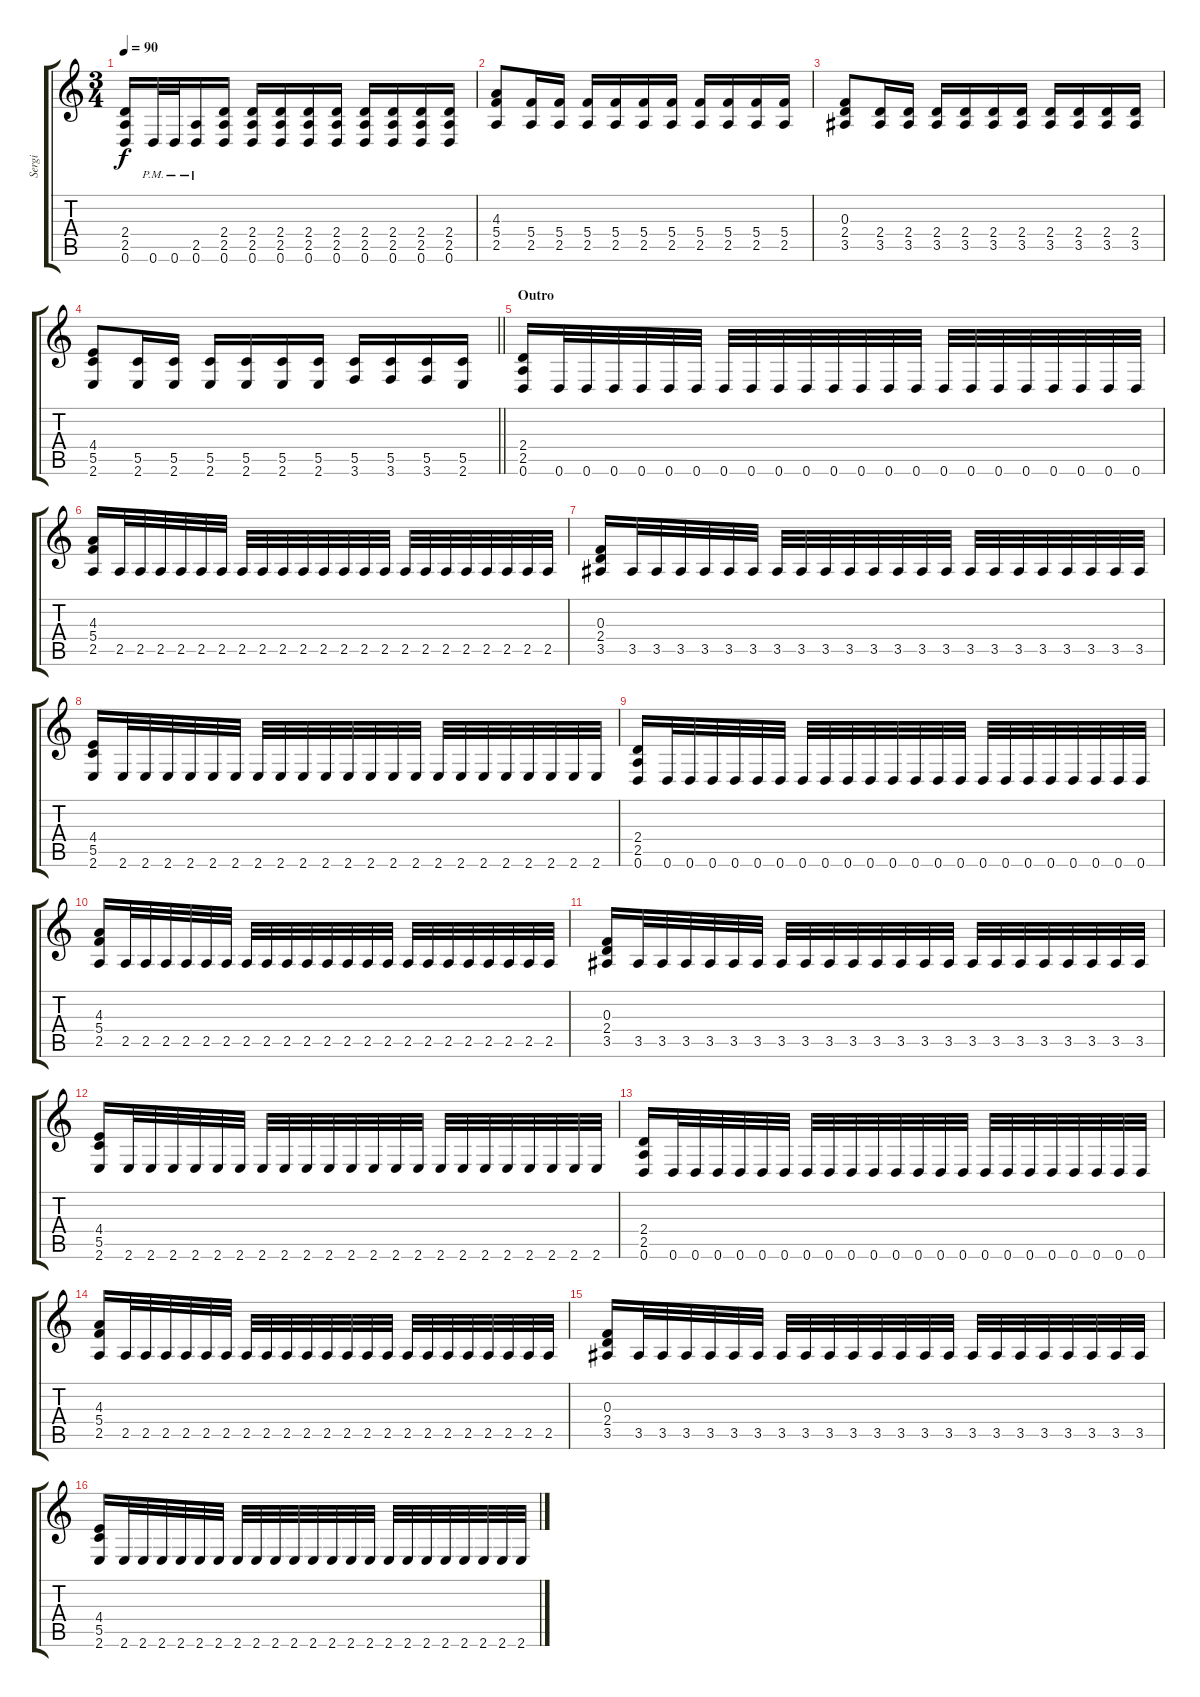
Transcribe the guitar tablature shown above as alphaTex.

\track ("Sergi" "Sergi") {instrument distortionguitar}
\staff {score tabs}
\tuning (D4 A3 F3 C3 G2 D2) {hide}
\ts (3 4)
\tempo 90
\clef g2
\ks c
(2.4 2.5 0.6).16{dy f} 0.6{pm}.32 0.6{pm}.32 (2.5{pm} 0.6{pm}).16 (2.4 2.5 0.6).16 (2.4 2.5 0.6).16 (2.4 2.5 0.6).16 (2.4 2.5 0.6).16 (2.4 2.5 0.6).16 (2.4 2.5 0.6).16 (2.4 2.5 0.6).16 (2.4 2.5 0.6).16 (2.4 2.5 0.6).16 |
(4.3 5.4 2.5).8 (5.4 2.5).16 (5.4 2.5).16 (5.4 2.5).16 (5.4 2.5).16 (5.4 2.5).16 (5.4 2.5).16 (5.4 2.5).16 (5.4 2.5).16 (5.4 2.5).16 (5.4 2.5).16 |
(0.3 2.4 3.5).8 (2.4 3.5).16 (2.4 3.5).16 (2.4 3.5).16 (2.4 3.5).16 (2.4 3.5).16 (2.4 3.5).16 (2.4 3.5).16 (2.4 3.5).16 (2.4 3.5).16 (2.4 3.5).16 |
\barLineRight lightlight
(4.4 5.5 2.6).8 (5.5 2.6).16 (5.5 2.6).16 (5.5 2.6).16 (5.5 2.6).16 (5.5 2.6).16 (5.5 2.6).16 (5.5 3.6).16 (5.5 3.6).16 (5.5 3.6).16 (5.5 2.6).16 |
\section ("" "Outro")
(2.4 2.5 0.6).16 0.6.32 0.6.32 0.6.32 0.6.32 0.6.32 0.6.32 0.6.32 0.6.32 0.6.32 0.6.32 0.6.32 0.6.32 0.6.32 0.6.32 0.6.32 0.6.32 0.6.32 0.6.32 0.6.32 0.6.32 0.6.32 0.6.32 |
(4.3 5.4 2.5).16 2.5.32 2.5.32 2.5.32 2.5.32 2.5.32 2.5.32 2.5.32 2.5.32 2.5.32 2.5.32 2.5.32 2.5.32 2.5.32 2.5.32 2.5.32 2.5.32 2.5.32 2.5.32 2.5.32 2.5.32 2.5.32 2.5.32 |
(0.3 2.4 3.5).16 3.5.32 3.5.32 3.5.32 3.5.32 3.5.32 3.5.32 3.5.32 3.5.32 3.5.32 3.5.32 3.5.32 3.5.32 3.5.32 3.5.32 3.5.32 3.5.32 3.5.32 3.5.32 3.5.32 3.5.32 3.5.32 3.5.32 |
(4.4 5.5 2.6).16 2.6.32 2.6.32 2.6.32 2.6.32 2.6.32 2.6.32 2.6.32 2.6.32 2.6.32 2.6.32 2.6.32 2.6.32 2.6.32 2.6.32 2.6.32 2.6.32 2.6.32 2.6.32 2.6.32 2.6.32 2.6.32 2.6.32 |
(2.4 2.5 0.6).16 0.6.32 0.6.32 0.6.32 0.6.32 0.6.32 0.6.32 0.6.32 0.6.32 0.6.32 0.6.32 0.6.32 0.6.32 0.6.32 0.6.32 0.6.32 0.6.32 0.6.32 0.6.32 0.6.32 0.6.32 0.6.32 0.6.32 |
(4.3 5.4 2.5).16 2.5.32 2.5.32 2.5.32 2.5.32 2.5.32 2.5.32 2.5.32 2.5.32 2.5.32 2.5.32 2.5.32 2.5.32 2.5.32 2.5.32 2.5.32 2.5.32 2.5.32 2.5.32 2.5.32 2.5.32 2.5.32 2.5.32 |
(0.3 2.4 3.5).16 3.5.32 3.5.32 3.5.32 3.5.32 3.5.32 3.5.32 3.5.32 3.5.32 3.5.32 3.5.32 3.5.32 3.5.32 3.5.32 3.5.32 3.5.32 3.5.32 3.5.32 3.5.32 3.5.32 3.5.32 3.5.32 3.5.32 |
(4.4 5.5 2.6).16 2.6.32 2.6.32 2.6.32 2.6.32 2.6.32 2.6.32 2.6.32 2.6.32 2.6.32 2.6.32 2.6.32 2.6.32 2.6.32 2.6.32 2.6.32 2.6.32 2.6.32 2.6.32 2.6.32 2.6.32 2.6.32 2.6.32 |
(2.4 2.5 0.6).16 0.6.32 0.6.32 0.6.32 0.6.32 0.6.32 0.6.32 0.6.32 0.6.32 0.6.32 0.6.32 0.6.32 0.6.32 0.6.32 0.6.32 0.6.32 0.6.32 0.6.32 0.6.32 0.6.32 0.6.32 0.6.32 0.6.32 |
(4.3 5.4 2.5).16 2.5.32 2.5.32 2.5.32 2.5.32 2.5.32 2.5.32 2.5.32 2.5.32 2.5.32 2.5.32 2.5.32 2.5.32 2.5.32 2.5.32 2.5.32 2.5.32 2.5.32 2.5.32 2.5.32 2.5.32 2.5.32 2.5.32 |
(0.3 2.4 3.5).16 3.5.32 3.5.32 3.5.32 3.5.32 3.5.32 3.5.32 3.5.32 3.5.32 3.5.32 3.5.32 3.5.32 3.5.32 3.5.32 3.5.32 3.5.32 3.5.32 3.5.32 3.5.32 3.5.32 3.5.32 3.5.32 3.5.32 |
(4.4 5.5 2.6).16 2.6.32 2.6.32 2.6.32 2.6.32 2.6.32 2.6.32 2.6.32 2.6.32 2.6.32 2.6.32 2.6.32 2.6.32 2.6.32 2.6.32 2.6.32 2.6.32 2.6.32 2.6.32 2.6.32 2.6.32 2.6.32 2.6.32
